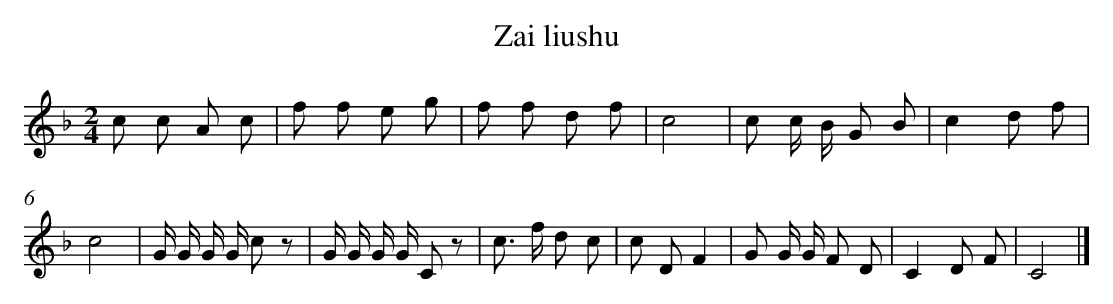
X:1
T: Zai liushu
L: 1/8
M: 2/4
K: F
c c A c [I:setbarnb 1]|
f f e g |
f f d f |
c4 |
c c/ B/ G B |
c2d f |
c4 |
G/ G/ G/ G/ c z |
G/ G/ G/ G/ C z |
c> f d c |
c DF2 |
G G/ G/ F D |
C2D F |
C4 |]
